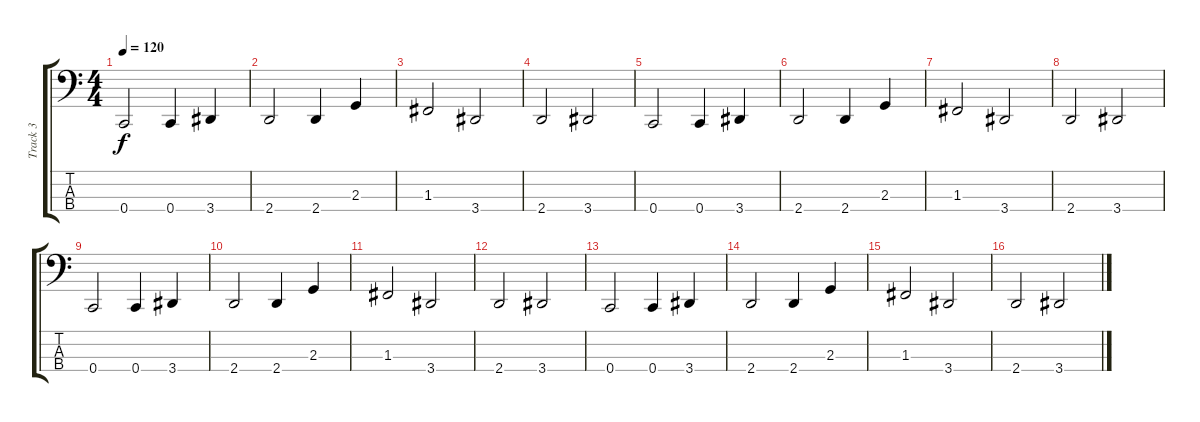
\track ("Track 3" "Track 3") {instrument electricbasspick}
\staff {score tabs}
\tuning (Eb2 Bb1 F1 C1) {hide}
\ts (4 4)
\tempo 120
\clef f4
\ks c
0.4.2{dy f} 0.4.4 3.4.4 |
2.4.2 2.4.4 2.3.4 |
1.3.2 3.4.2 |
2.4.2 3.4.2 |
0.4.2 0.4.4 3.4.4 |
2.4.2 2.4.4 2.3.4 |
1.3.2 3.4.2 |
2.4.2 3.4.2 |
0.4.2 0.4.4 3.4.4 |
2.4.2 2.4.4 2.3.4 |
1.3.2 3.4.2 |
2.4.2 3.4.2 |
0.4.2 0.4.4 3.4.4 |
2.4.2 2.4.4 2.3.4 |
1.3.2 3.4.2 |
2.4.2 3.4.2
